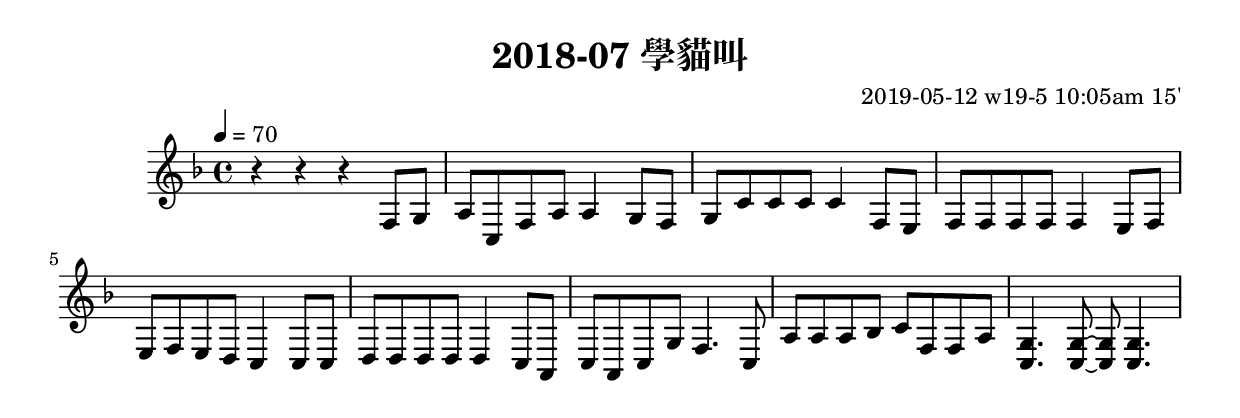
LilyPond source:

\header {
  title = "2018-07 學貓叫"

  composer = "2019-05-12 w19-5 10:05am 15'"
}
\language english
\score {


 \transpose fs f,, { %f,,
    \clef treble %
    
    <<
    \relative c' {
  

      \key fs \major
      \tempo 4=70 %115

    
      r r r 
      \repeat unfold 1{ %
      fs'8 gs    
      as cs, fs as as4 
      
      gs8 fs 
      gs cs cs cs cs4 


      fs,8 es
      fs fs fs fs fs4
      es8 fs

      
      es fs es ds cs4
      cs8 cs
      ds ds ds ds ds4
      cs8 as 
      cs as cs gs' fs4.
      cs8 
      as' as as b cs fs, fs as
      <cs, gs'>4. <cs gs'>8~ <cs gs'>8 <cs gs'>4.

      }

    }

    %s l
    %t r, s t t


    %{
    \addlyrics {
      
      
      
      m f 
      s t, m s s
      f m
      f t t t t



      
    }
    %}
    >>

  }
  

  \layout {}
  \midi {}
}